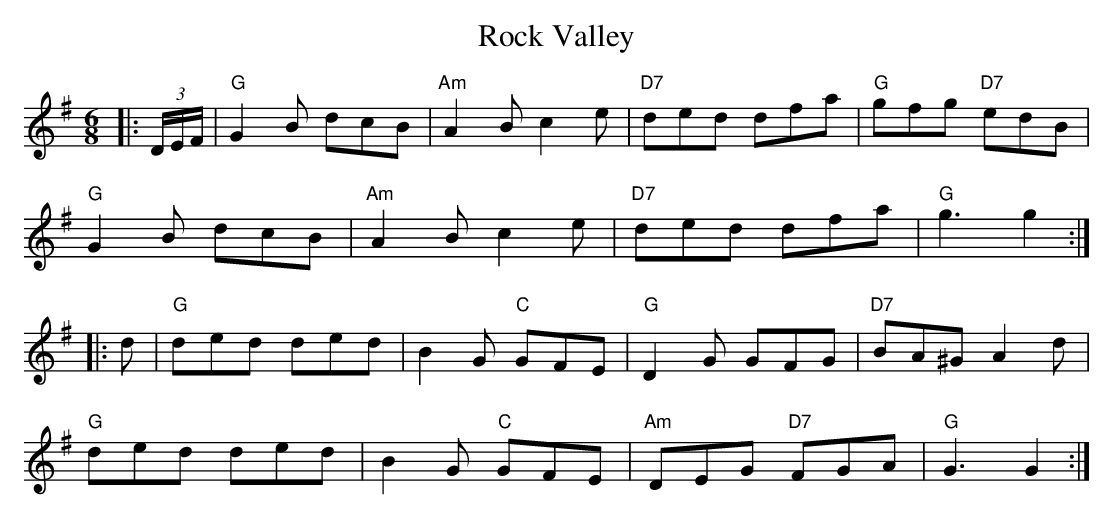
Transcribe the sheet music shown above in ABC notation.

X:1
T:Rock Valley
M:6/8
L:1/8
K:G
|:(3 D/E/F/ |\
"G" G2B dcB | "Am "A2B c2e | "D7" ded      dfa | "G" gfg "D7" edB |!
"G" G2B dcB | "Am" A2B c2e | "D7" ded      dfa | "G" g3       g2 :|!
|:d|\
"G" ded ded | B2G "C"  GFE | "G"  D2G      GFG | "D7" BA^G    A2d |!
"G" ded ded | B2G "C"  GFE | "Am" DEG "D7" FGA | "G" G3       G2 :|
